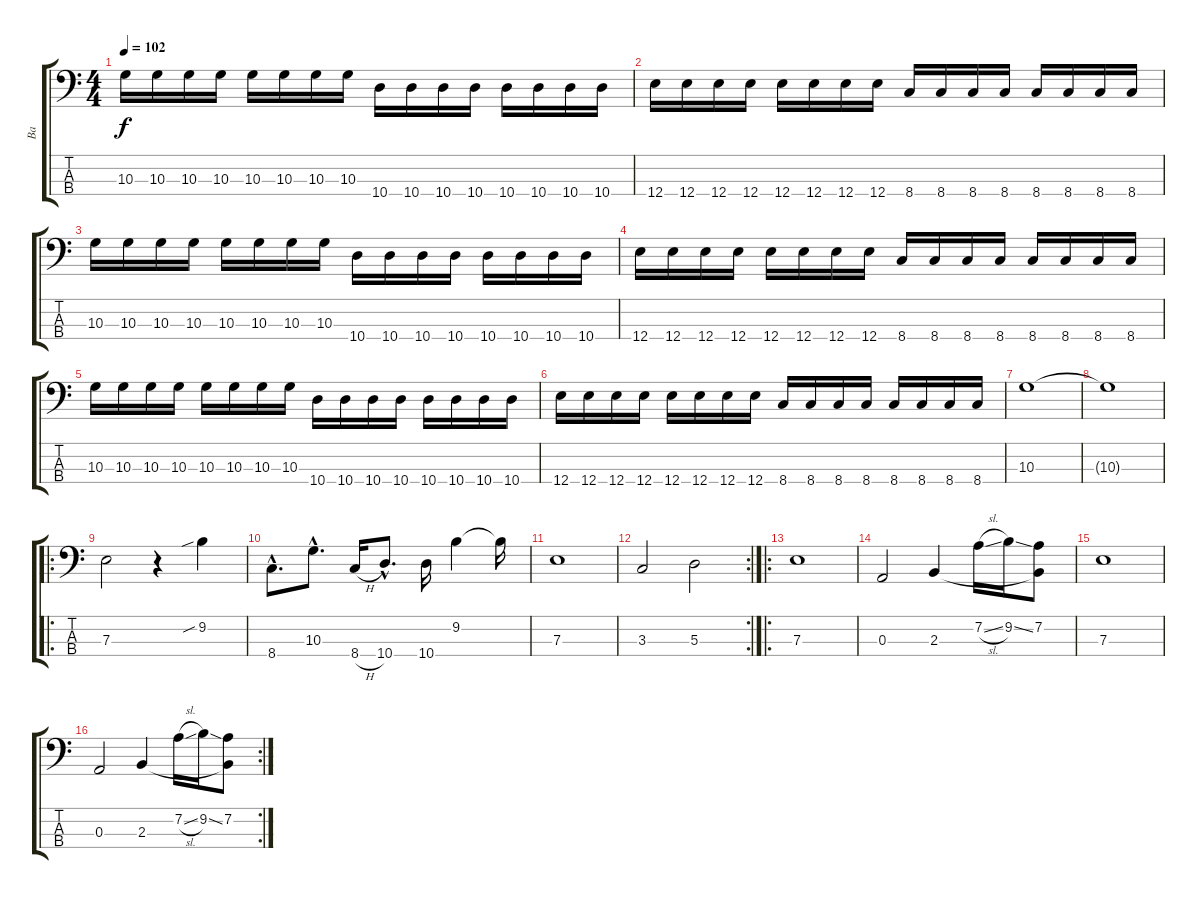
\track ("Ba" "Ba") {instrument electricbassfinger}
\staff {score tabs}
\tuning (G2 D2 A1 E1) {hide}
\ts (4 4)
\tempo 102
\clef f4
\ks c
10.3.16{dy f} 10.3.16 10.3.16 10.3.16 10.3.16 10.3.16 10.3.16 10.3.16 10.4.16 10.4.16 10.4.16 10.4.16 10.4.16 10.4.16 10.4.16 10.4.16 |
12.4.16 12.4.16 12.4.16 12.4.16 12.4.16 12.4.16 12.4.16 12.4.16 8.4.16 8.4.16 8.4.16 8.4.16 8.4.16 8.4.16 8.4.16 8.4.16 |
10.3.16 10.3.16 10.3.16 10.3.16 10.3.16 10.3.16 10.3.16 10.3.16 10.4.16 10.4.16 10.4.16 10.4.16 10.4.16 10.4.16 10.4.16 10.4.16 |
12.4.16 12.4.16 12.4.16 12.4.16 12.4.16 12.4.16 12.4.16 12.4.16 8.4.16 8.4.16 8.4.16 8.4.16 8.4.16 8.4.16 8.4.16 8.4.16 |
10.3.16 10.3.16 10.3.16 10.3.16 10.3.16 10.3.16 10.3.16 10.3.16 10.4.16 10.4.16 10.4.16 10.4.16 10.4.16 10.4.16 10.4.16 10.4.16 |
12.4.16 12.4.16 12.4.16 12.4.16 12.4.16 12.4.16 12.4.16 12.4.16 8.4.16 8.4.16 8.4.16 8.4.16 8.4.16 8.4.16 8.4.16 8.4.16 |
10.3.1{volume 4} |
10.3{t}.1 |
\ro
7.3.2{volume 13} r.4 9.2{sib}.4 |
8.4{hac}.8{d} 10.3{hac}.8{d} 8.4{h}.16 10.4{hac}.8{d} 10.4.16 9.2.4 9.2{t}.16 |
7.3.1 |
\rc 2
3.3.2 5.3.2 |
\ro
7.3.1 |
0.3.2 2.3.4 7.2{sl}.16 9.2{ss}.16 (7.2 2.3{t}).8 |
7.3.1 |
\rc 2
0.3.2 2.3.4 7.2{sl}.16 9.2{ss}.16 (7.2 2.3{t}).8
